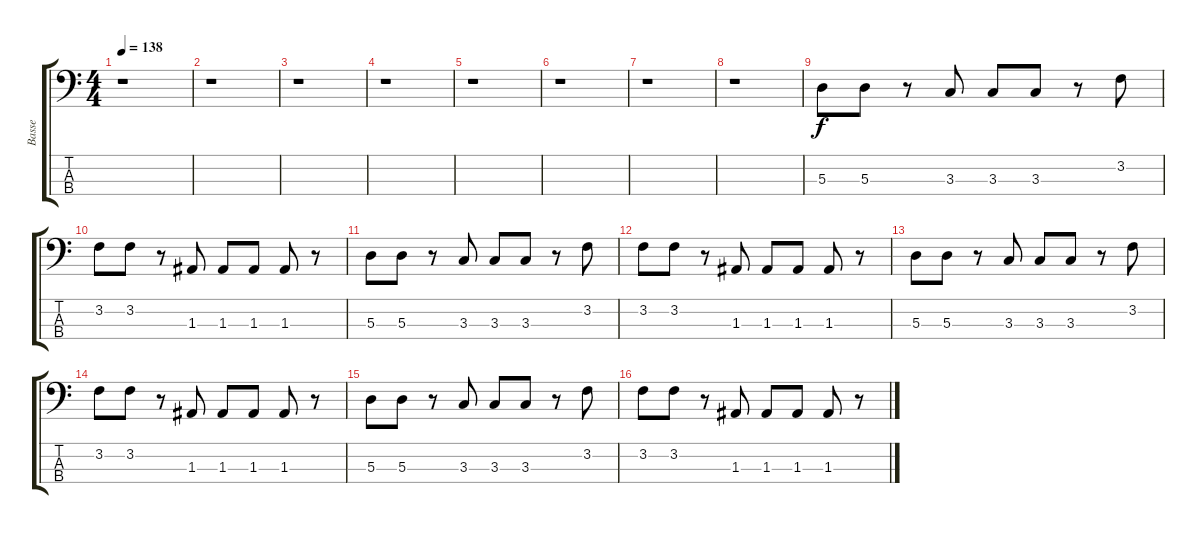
\track ("Basse" "Basse") {instrument electricbasspick}
\staff {score tabs}
\tuning (G2 D2 A1 E1) {hide}
\ts (4 4)
\tempo 138
\clef f4
\ks c
r.1{dy f instrument electricbasspick} |
r.1 |
r.1 |
r.1 |
r.1 |
r.1 |
r.1 |
r.1 |
5.3.8 5.3.8 r.8 3.3.8 3.3.8 3.3.8 r.8 3.2.8 |
3.2.8 3.2.8 r.8 1.3.8 1.3.8 1.3.8 1.3.8 r.8 |
5.3.8 5.3.8 r.8 3.3.8 3.3.8 3.3.8 r.8 3.2.8 |
3.2.8 3.2.8 r.8 1.3.8 1.3.8 1.3.8 1.3.8 r.8 |
5.3.8 5.3.8 r.8 3.3.8 3.3.8 3.3.8 r.8 3.2.8 |
3.2.8 3.2.8 r.8 1.3.8 1.3.8 1.3.8 1.3.8 r.8 |
5.3.8 5.3.8 r.8 3.3.8 3.3.8 3.3.8 r.8 3.2.8 |
3.2.8 3.2.8 r.8 1.3.8 1.3.8 1.3.8 1.3.8 r.8
